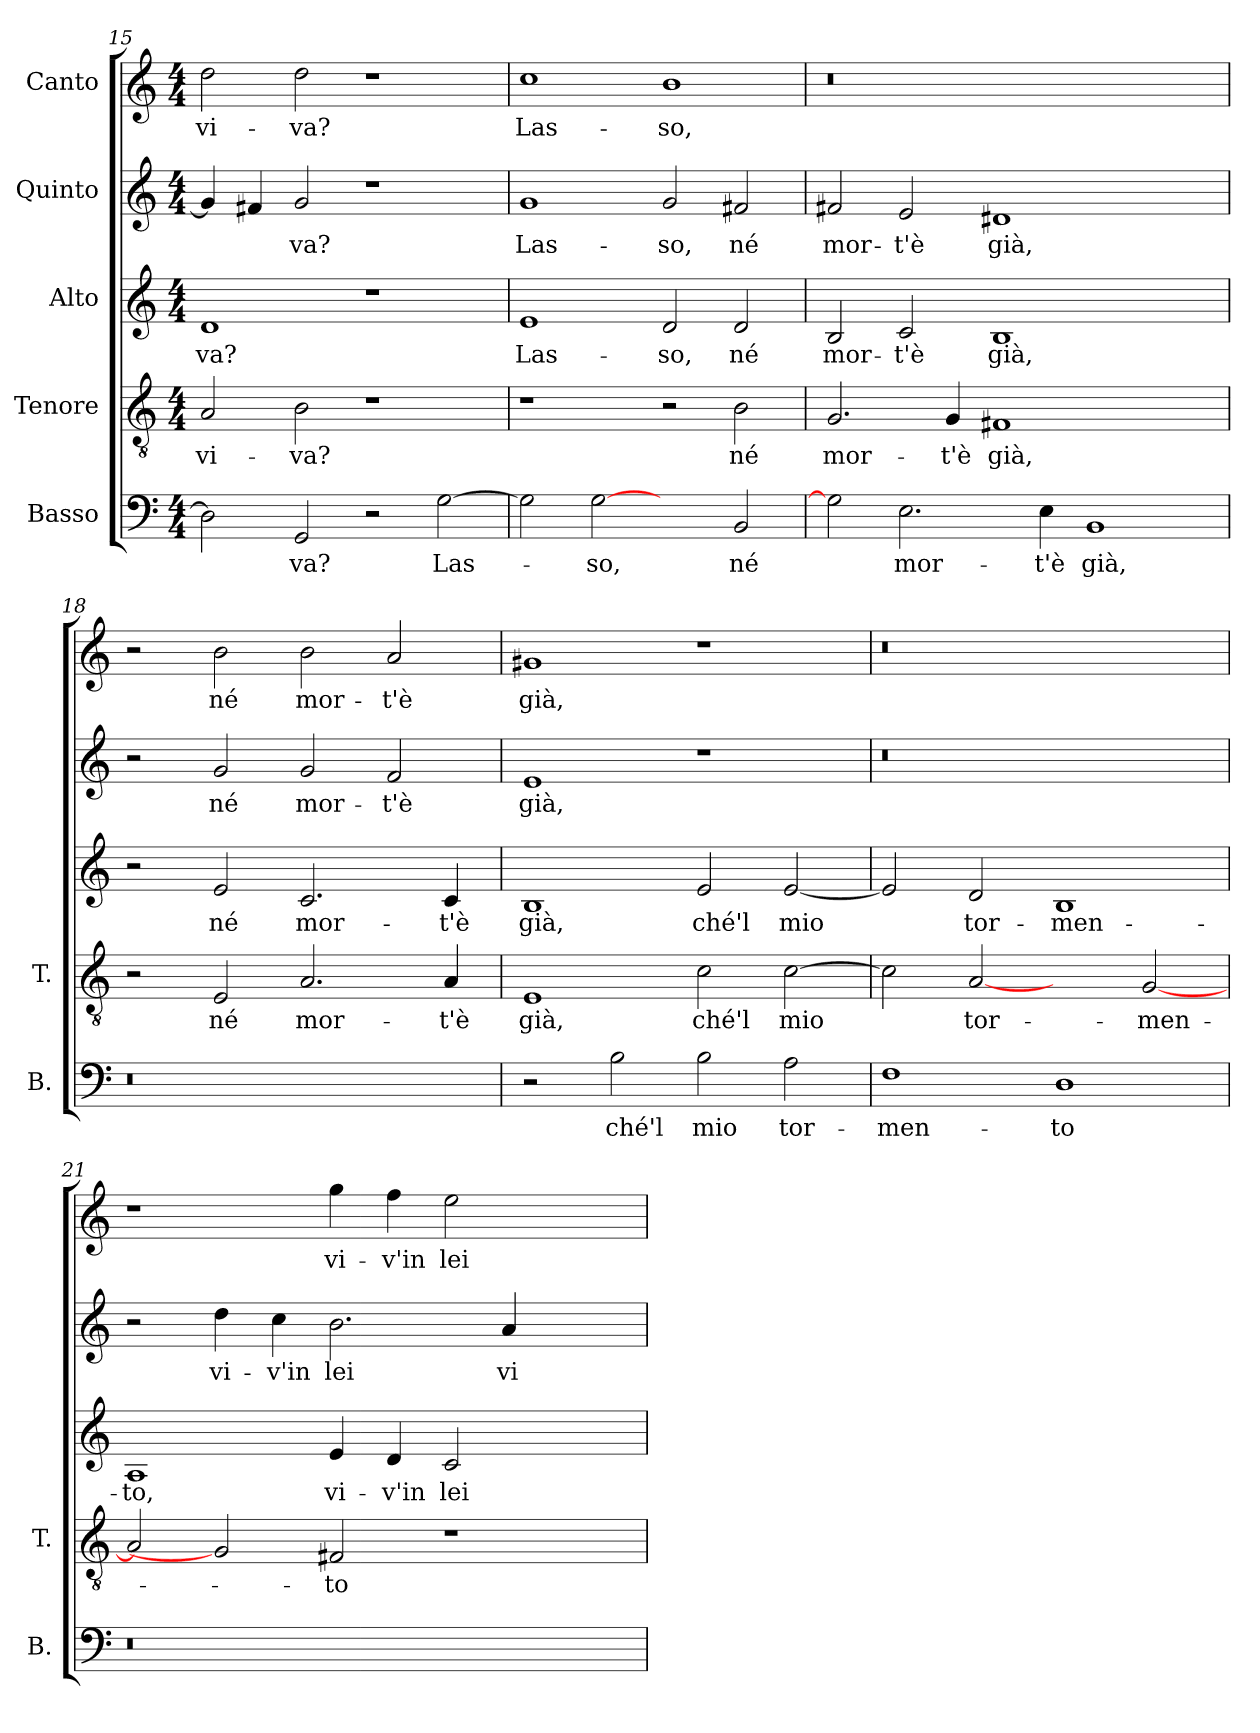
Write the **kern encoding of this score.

**kern	**text	**kern	**text	**kern	**text	**kern	**text	**kern	**text
*part5	*part5	*part4	*part4	*part3	*part3	*part2	*part2	*part1	*part1
*staff5	*staff5	*staff4	*staff4	*staff3	*staff3	*staff2	*staff2	*staff1	*staff1
*I"Basso	*	*I"Tenore	*	*I"Alto	*	*I"Quinto	*	*I"Canto	*
*I'B.	*	*I'T.	*	*	*	*	*	*	*
*clefF4	*	*clefGv2	*	*clefG2	*	*clefG2	*	*clefG2	*
*k[]	*	*k[]	*	*k[]	*	*k[]	*	*k[]	*
*C:	*	*C:	*	*C:	*	*C:	*	*C:	*
*M4/4	*	*M4/4	*	*M4/4	*	*M4/4	*	*M4/4	*
=15	=15	=15	=15	=15	=15	=15	=15	=15	=15
2D\]	.	2A/	-vi-	1d/	-va?	4g/]	.	2dd\	-vi-
.	.	.	.	.	.	4f#X/	.	.	.
2GG/	-va?	2B\	-va?	.	.	2g/	-va?	2dd\	-va?
2r	.	1r	.	1r	.	1r	.	1r	.
[2G\	Las-	.	.	.	.	.	.	.	.
=16	=16	=16	=16	=16	=16	=16	=16	=16	=16
2G\]	.	1r	.	1e/	Las-	1g/	Las-	1cc\	Las-
[2G\	-so,	.	.	.	.	.	.	.	.
2ryy	.	2r	.	2d/	-so,	2g/	-so,	1b\	-so,
2BB/	né	2B\	né	2d/	né	2f#X/	né	.	.
=17	=17	=17	=17	=17	=17	=17	=17	=17	=17
!	!	!	!	!	!	!	!	!LO:N:vis=0	!
2G\]	.	2.G/	mor-	2B/	mor-	2f#X/	mor-	1r	.
2.E\	mor-	.	.	2c/	-t'è	2e/	-t'è	.	.
.	.	4G/	-t'è	.	.	.	.	.	.
.	.	1F#X/	già,	1B/	già,	1d#X/	già,	1ryy	.
4E\	-t'è	.	.	.	.	.	.	.	.
1BB/	già,	.	.	.	.	.	.	.	.
.	.	2ryy	.	2ryy	.	2ryy	.	2ryy	.
=18	=18	=18	=18	=18	=18	=18	=18	=18	=18
!LO:N:vis=0	!	!	!	!	!	!	!	!	!
1r	.	2r	.	2r	.	2r	.	2r	.
.	.	2E/	né	2e/	né	2g/	né	2b\	né
1ryy	.	2.A/	mor-	2.c/	mor-	2g/	mor-	2b\	mor-
.	.	.	.	.	.	2f/	-t'è	2a/	-t'è
.	.	4A/	-t'è	4c/	-t'è	.	.	.	.
=19	=19	=19	=19	=19	=19	=19	=19	=19	=19
2r	.	1E/	già,	1B/	già,	1e/	già,	1g#X/	già,
2B\	ché'l	.	.	.	.	.	.	.	.
2B\	mio	2c\	ché'l	2e/	ché'l	1r	.	1r	.
2A\	tor-	[2c\	mio	[2e/	mio	.	.	.	.
=20	=20	=20	=20	=20	=20	=20	=20	=20	=20
!	!	!	!	!	!	!LO:N:vis=0	!	!LO:N:vis=0	!
1F\	-men-	2c\]	.	2e/]	.	1r	.	1r	.
.	.	[2A/	tor-	2d/	tor-	.	.	.	.
1D\	-to	2ryy	.	1B/	-men-	1ryy	.	1ryy	.
.	.	[2G/	-men-	.	.	.	.	.	.
=21	=21	=21	=21	=21	=21	=21	=21	=21	=21
!LO:N:vis=0	!	!	!	!	!	!	!	!	!
1r	.	2A/]	.	1A/	-to,	2r	.	1r	.
.	.	2G/]	.	.	.	4dd\	vi-	.	.
.	.	.	.	.	.	4cc\	-v'in	.	.
1ryy	.	2F#X/	-to	4e/	vi-	2.b\	lei	4gg\	vi-
.	.	.	.	4d/	-v'in	.	.	4ff\	-v'in
.	.	1r	.	2c/	lei	.	.	2ee\	lei
.	.	.	.	.	.	4a/	vi-	.	.
2ryy	.	.	.	2ryy	.	2ryy	.	2ryy	.
=	=	=	=	=	=	=	=	=	=
*-	*-	*-	*-	*-	*-	*-	*-	*-	*-
